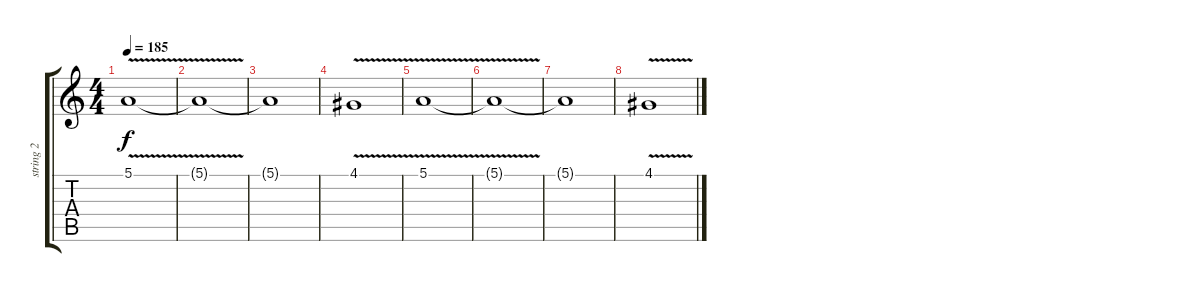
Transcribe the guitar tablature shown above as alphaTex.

\track ("string 2" "string 2") {instrument stringensemble1}
\staff {score tabs}
\tuning (E4 B3 G3 D3 A2 E2) {hide}
\ts (4 4)
\tempo 185
\clef g2
\ks c
5.1{v}.1{dy f volume 10} |
5.1{t}.1 |
5.1{t}.1 |
4.1{v}.1 |
5.1{v}.1 |
5.1{t}.1 |
5.1{t}.1 |
4.1{v}.1
